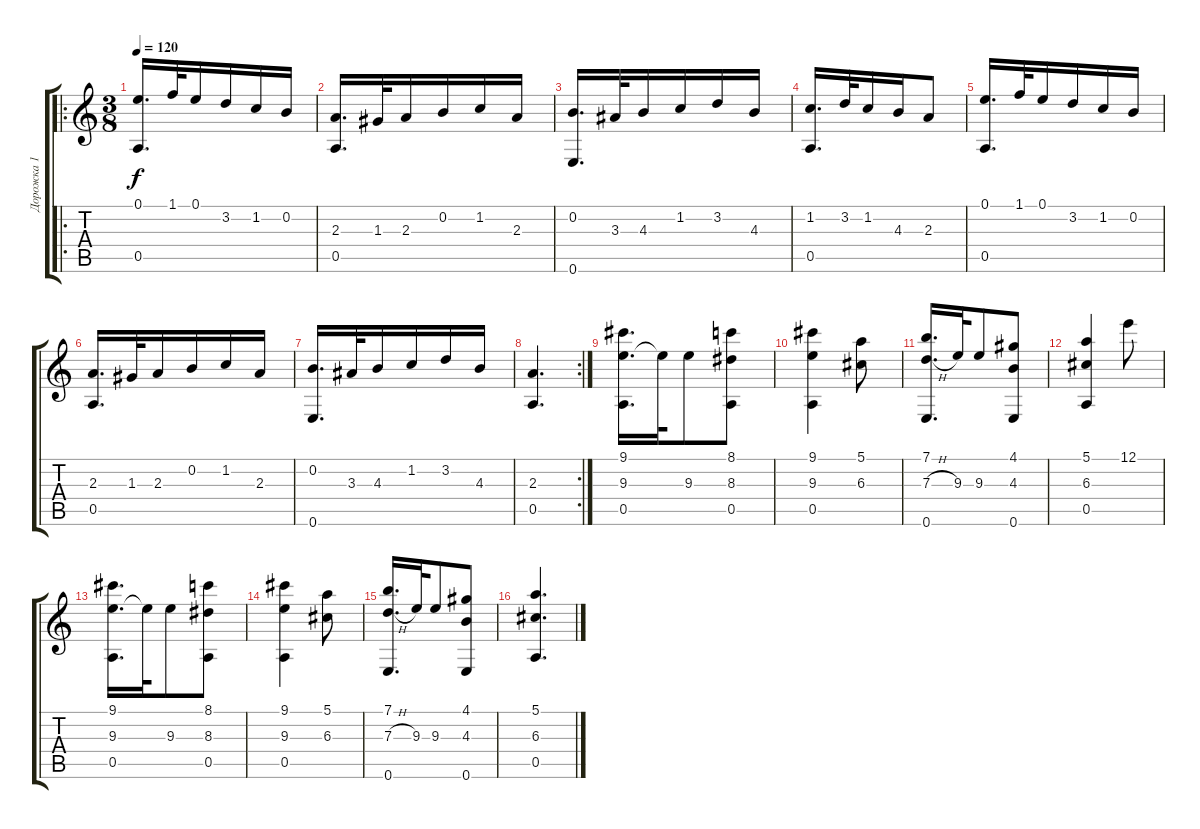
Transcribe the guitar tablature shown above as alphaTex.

\track ("Дорожка 1" "Дорожка 1") {instrument acousticguitarnylon}
\staff {score tabs}
\tuning (E4 B3 G3 D3 A2 E2) {hide}
\ro
\ts (3 8)
\tempo 120
\clef g2
\ks c
(0.1 0.5).16{d dy f} 1.1.32 0.1.16 3.2.16 1.2.16 0.2.16 |
(2.3 0.5).16{d} 1.3.32 2.3.16 0.2.16 1.2.16 2.3.16 |
(0.2 0.6).16{d} 3.3.32 4.3.16 1.2.16 3.2.16 4.3.16 |
(1.2 0.5).16{d} 3.2.32 1.2.16 4.3.16 2.3.8 |
(0.1 0.5).16{d} 1.1.32 0.1.16 3.2.16 1.2.16 0.2.16 |
(2.3 0.5).16{d} 1.3.32 2.3.16 0.2.16 1.2.16 2.3.16 |
(0.2 0.6).16{d} 3.3.32 4.3.16 1.2.16 3.2.16 4.3.16 |
\rc 2
(2.3 0.5).4{d} |
(9.1 9.3 0.5).16{d} 9.3{t}.32 9.3.8 (8.1 8.3 0.5).8 |
(9.1 9.3 0.5).4 (5.1 6.3).8 |
(7.1 7.3{h} 0.6).16{d} 9.3.32 9.3.8 (4.1 4.3 0.6).8 |
(5.1 6.3 0.5).4 12.1.8 |
(9.1 9.3 0.5).16{d} 9.3{t}.32 9.3.8 (8.1 8.3 0.5).8 |
(9.1 9.3 0.5).4 (5.1 6.3).8 |
(7.1 7.3{h} 0.6).16{d} 9.3.32 9.3.8 (4.1 4.3 0.6).8 |
(5.1 6.3 0.5).4{d}
